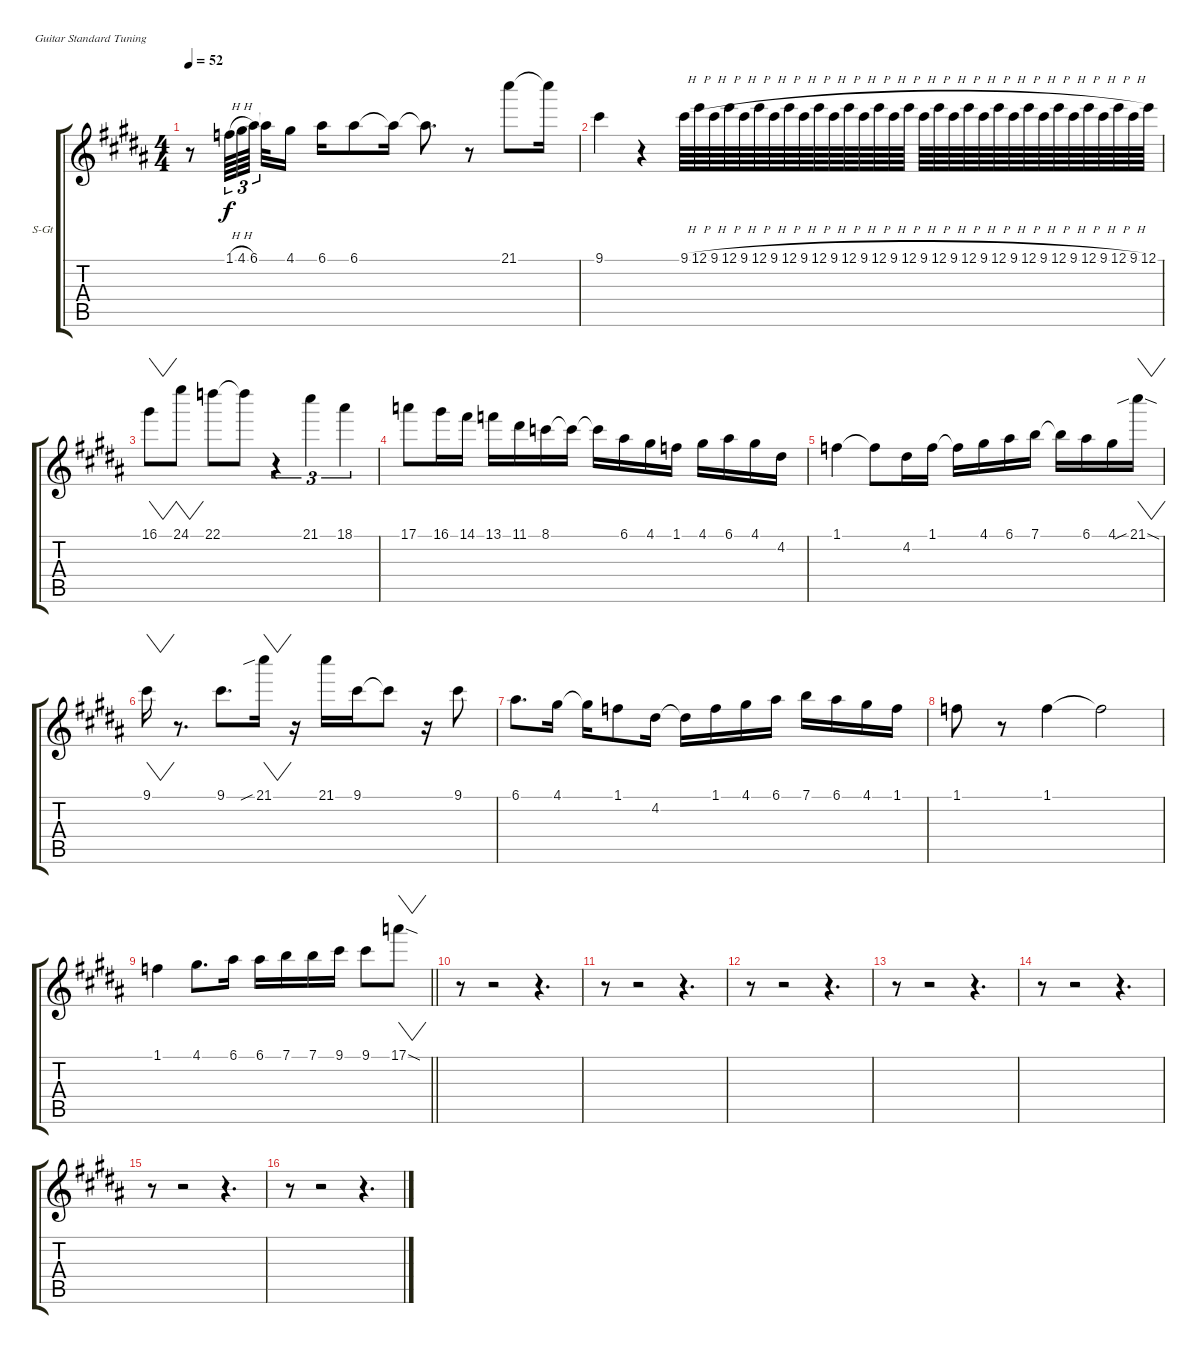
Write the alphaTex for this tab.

\bracketExtendMode groupsimilarinstruments
\firstSystemTrackNameOrientation horizontal
\otherSystemsTrackNameOrientation horizontal
\track ("Haunting Flute" "S-Gt") {instrument flute}
\staff {score tabs}
\tuning (E4 B3 G3 D3 A2 E2)
\displaytranspose 12
\ts (4 4)
\tempo 52
\clef g2
\ks g#minor
r.8{dy f} 1.1{h}.64{tu (3 2)} 4.1{h}.64{tu (3 2)} 6.1.64{tu (3 2)} 6.1{t}.32 4.1.16 6.1.16 6.1.8 6.1{t}.16 6.1{t}.8{d} r.8 21.1.8 21.1{t}.16 |
9.1.4 r.4 9.1{h}.64 12.1{h}.64 9.1{h}.64 12.1{h}.64 9.1{h}.64 12.1{h}.64 9.1{h}.64 12.1{h}.64 9.1{h}.64 12.1{h}.64 9.1{h}.64 12.1{h}.64 9.1{h}.64 12.1{h}.64 9.1{h}.64 12.1{h}.64 9.1{h}.64 12.1{h}.64 9.1{h}.64 12.1{h}.64 9.1{h}.64 12.1{h}.64 9.1{h}.64 12.1{h}.64 9.1{h}.64 12.1{h}.64 9.1{h}.64 12.1{h}.64 9.1{h}.64 12.1{h}.64 9.1{h}.64 12.1.64 |
16.1.8{vw} 24.1.8{vw} 22.1.8 22.1{t}.8 r.4{tu (3 2)} 21.1.4{tu (3 2)} 18.1.4{tu (3 2)} |
17.1.8 16.1.16 14.1.16 13.1.16 11.1.16 8.1.16 8.1{t}.16 8.1{t}.16 6.1.16 4.1.16 1.1.16 4.1.16 6.1.16 4.1.16 4.2.16 |
1.1.4 1.1{t}.8 4.2.16 1.1.16 1.1{t}.16 4.1.16 6.1.16 7.1.16 7.1{t}.16 6.1.16 4.1.16 21.1{sib sod}.16{vw} |
9.1.16{vw} r.8{d} 9.1.8{d} 21.1{sib}.16{vw} r.16 21.1.16 9.1.16 9.1{t}.8 r.16 9.1.8 |
6.1.8{d} 4.1.16 4.1{t}.16 1.1.8 4.2.16 4.2{t}.16 1.1.16 4.1.16 6.1.16 7.1.16 6.1.16 4.1.16 1.1.16 |
1.1.8 r.8 1.1.4 1.1{t}.2 |
\barLineRight lightlight
1.1.4 4.1.8{d} 6.1.16 6.1.16 7.1.16 7.1.16 9.1.16 9.1.8 17.1{sod}.8{vw} |
r.8 r.2 r.4{d} |
r.8 r.2 r.4{d} |
r.8 r.2 r.4{d} |
r.8 r.2 r.4{d} |
r.8 r.2 r.4{d} |
r.8 r.2 r.4{d} |
r.8 r.2 r.4{d}
